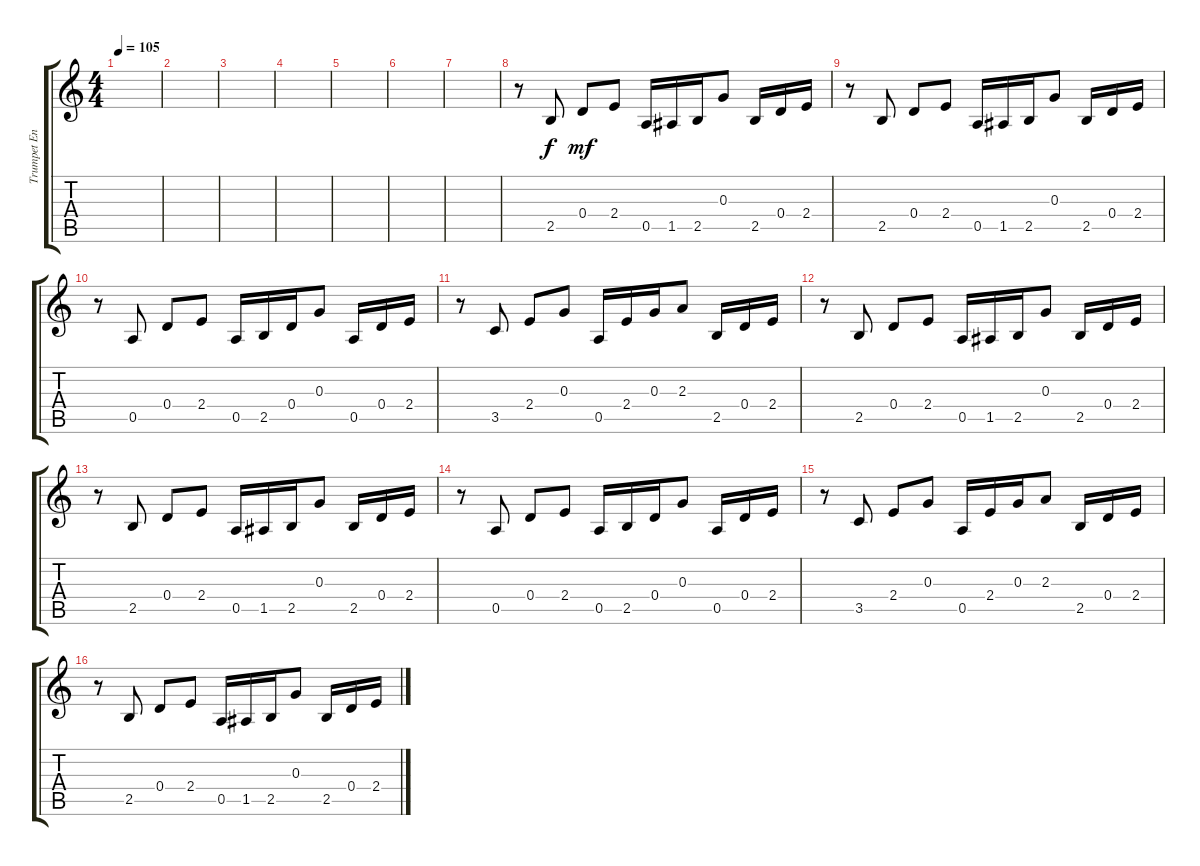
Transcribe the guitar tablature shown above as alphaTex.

\track ("Trumpet Ensamble" "Trumpet En") {instrument distortionguitar}
\staff {score tabs}
\tuning (E4 B3 G3 D3 A2 E2) {hide}
\ts (4 4)
\tempo 105
\clef g2
\ks c
|
|
|
|
|
|
|
r.8 2.5.8 0.4.8{dy mf} 2.4.8 0.5.16 1.5.16 2.5.16 0.3.8 2.5.16 0.4.16 2.4.16 |
r.8 2.5.8 0.4.8 2.4.8 0.5.16 1.5.16 2.5.16 0.3.8 2.5.16 0.4.16 2.4.16 |
r.8 0.5.8 0.4.8 2.4.8 0.5.16 2.5.16 0.4.16 0.3.8 0.5.16 0.4.16 2.4.16 |
r.8 3.5.8 2.4.8 0.3.8 0.5.16 2.4.16 0.3.16 2.3.8 2.5.16 0.4.16 2.4.16 |
r.8 2.5.8 0.4.8 2.4.8 0.5.16 1.5.16 2.5.16 0.3.8 2.5.16 0.4.16 2.4.16 |
r.8 2.5.8 0.4.8 2.4.8 0.5.16 1.5.16 2.5.16 0.3.8 2.5.16 0.4.16 2.4.16 |
r.8 0.5.8 0.4.8 2.4.8 0.5.16 2.5.16 0.4.16 0.3.8 0.5.16 0.4.16 2.4.16 |
r.8 3.5.8 2.4.8 0.3.8 0.5.16 2.4.16 0.3.16 2.3.8 2.5.16 0.4.16 2.4.16 |
r.8 2.5.8 0.4.8 2.4.8 0.5.16 1.5.16 2.5.16 0.3.8 2.5.16 0.4.16 2.4.16
